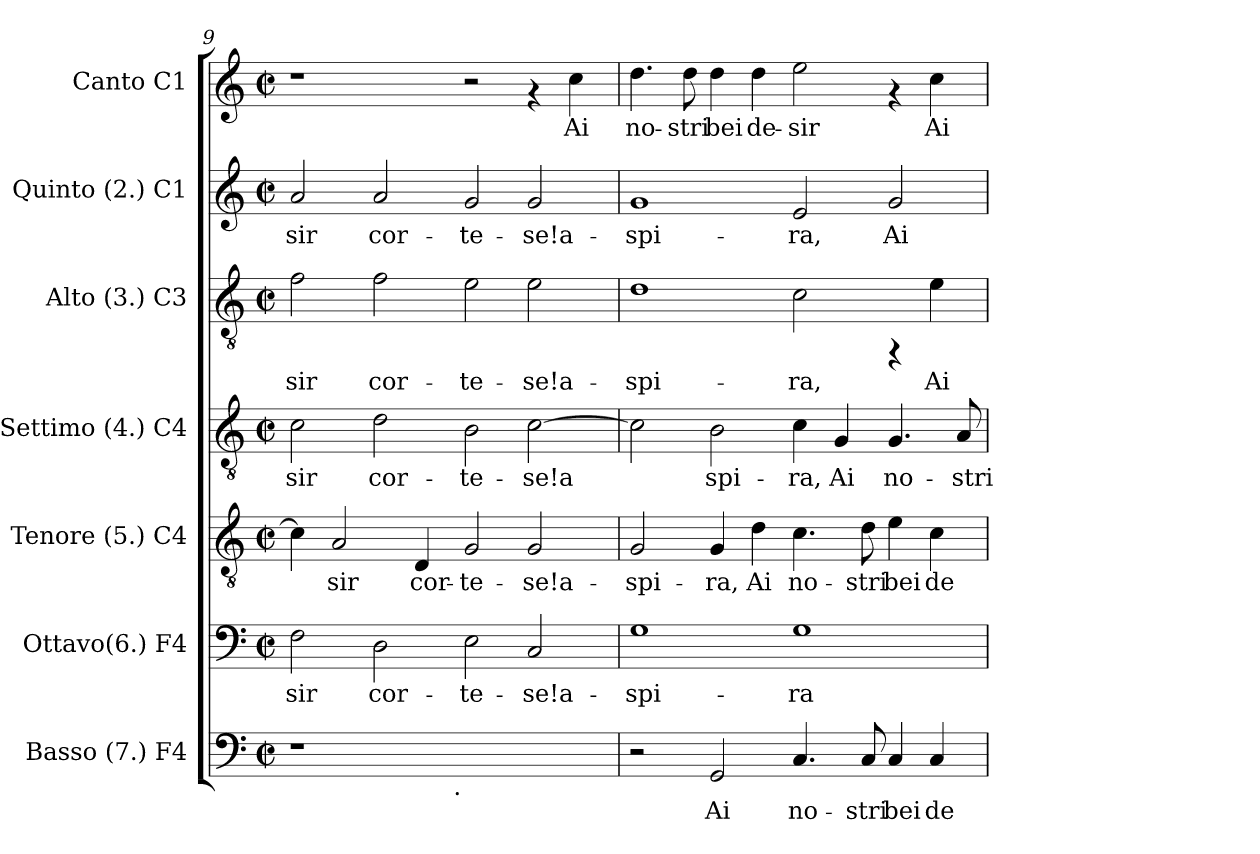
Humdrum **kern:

**kern	**text	**kern	**text	**kern	**text	**kern	**text	**kern	**text	**kern	**text	**kern	**text
*part7	*part7	*part6	*part6	*part5	*part5	*part4	*part4	*part3	*part3	*part2	*part2	*part1	*part1
*staff7	*staff7	*staff6	*staff6	*staff5	*staff5	*staff4	*staff4	*staff3	*staff3	*staff2	*staff2	*staff1	*staff1
*I"Basso (7.)  F4	*	*I"Ottavo(6.)  F4	*	*I"Tenore (5.)  C4	*	*I"Settimo (4.)  C4	*	*I"Alto (3.)  C3	*	*I"Quinto (2.)  C1	*	*I"Canto  C1	*
*	*	*	*	*I'T	*	*	*	*I'A	*	*	*	*I'C	*
*clefF4	*	*clefF4	*	*clefGv2	*	*clefGv2	*	*clefGv2	*	*clefG2	*	*clefG2	*
*k[]	*	*k[]	*	*k[]	*	*k[]	*	*k[]	*	*k[]	*	*k[]	*
*C:	*	*C:	*	*C:	*	*C:	*	*C:	*	*C:	*	*C:	*
*M2/2	*	*M2/2	*	*M2/2	*	*M2/2	*	*M2/2	*	*M2/2	*	*M2/2	*
*met(c|)	*	*met(c|)	*	*met(c|)	*	*met(c|)	*	*met(c|)	*	*met(c|)	*	*met(c|)	*
=9	=9	=9	=9	=9	=9	=9	=9	=9	=9	=9	=9	=9	=9
!	!	!	!LO:LY:b:cj	!	!LO:LY:b:cj	!	!LO:LY:b:cj	!	!LO:LY:b:cj	!	!LO:LY:b:cj	!	!
*^	*	*	*	*	*	*	*	*	*	*	*	*	*
1r	2ryy	.	2F\	-sir	4c\]	--	2c\	-sir	2f\	-sir	2a/	-sir	1r	.
!	!	!	!	!	!	!LO:LY:b:cj	!	!	!	!	!	!	!	!
.	.	.	.	.	2A/	-sir	.	.	.	.	.	.	.	.
!	!	!	!	!LO:LY:b:cj	!	!	!	!LO:LY:b:cj	!	!LO:LY:b:cj	!	!LO:LY:b:cj	!	!
.	4...ryy	.	2D\	cor-	.	.	2d\	cor-	2f\	cor-	2a/	cor-	.	.
!	!	!	!	!	!	!LO:LY:b:cj	!	!	!	!	!	!	!	!
.	.	.	.	.	4D/	cor-	.	.	.	.	.	.	.	.
!	!LO:TX:b:t=.	!	!	!	!	!	!	!	!	!	!	!	!	!
.	1ryy	.	.	.	.	.	.	.	.	.	.	.	.	.
!	!	!	!	!LO:LY:b:cj	!	!LO:LY:b:cj	!	!LO:LY:b:cj	!	!LO:LY:b:cj	!	!LO:LY:b:cj	!	!
1ryy	.	.	2E\	-te-	2G/	-te-	2B\	-te-	2e\	-te-	2g/	-te-	2r	.
!	!	!	!	!LO:LY:b:cj	!	!LO:LY:b:cj	!	!LO:LY:b:cj	!	!LO:LY:b:cj	!	!LO:LY:b:cj	!	!
.	.	.	2C/	-se!a-	2G/	-se!a-	[>2c\	-se!a-	2e\	-se!a-	2g/	-se!a-	4rf	.
!	!	!	!	!	!	!	!	!	!	!	!	!	!	!LO:LY:b:cj
.	.	.	.	.	.	.	.	.	.	.	.	.	4cc\	Ai
.	32ryy	.	.	.	.	.	.	.	.	.	.	.	.	.
=10	=10	=10	=10	=10	=10	=10	=10	=10	=10	=10	=10	=10	=10	=10
!	!	!	!	!LO:LY:b:cj	!	!LO:LY:b:cj	!	!LO:LY:b:cj	!	!LO:LY:b:cj	!	!LO:LY:b:cj	!	!LO:LY:b:cj
*v	*v	*	*	*	*	*	*	*	*	*	*	*	*	*
2r	.	1G	-spi-	2G/	-spi-	2c\]	--	1d	-spi-	1g	-spi-	4.dd\	no-
!	!	!	!	!	!	!	!	!	!	!	!	!	!LO:LY:b:cj
.	.	.	.	.	.	.	.	.	.	.	.	8dd\	-stri
!	!LO:LY:b:cj	!	!	!	!LO:LY:b:cj	!	!LO:LY:b:cj	!	!	!	!	!	!LO:LY:b:cj
2GG/	Ai	.	.	4G/	-ra,	2B\	-spi-	.	.	.	.	4dd\	bei
!	!	!	!	!	!LO:LY:b:cj	!	!	!	!	!	!	!	!LO:LY:b:cj
.	.	.	.	4d\	Ai	.	.	.	.	.	.	4dd\	de-
!	!LO:LY:b:cj	!	!LO:LY:b:cj	!	!LO:LY:b:cj	!	!LO:LY:b:cj	!	!LO:LY:b:cj	!	!LO:LY:b:cj	!	!LO:LY:b:cj
4.C/	no-	1G	-ra	4.c\	no-	4c\	-ra,	2c\	-ra,	2e/	-ra,	2ee\	-sir
!	!	!	!	!	!	!	!LO:LY:b:cj	!	!	!	!	!	!
.	.	.	.	.	.	4G/	Ai	.	.	.	.	.	.
!	!LO:LY:b:cj	!	!	!	!LO:LY:b:cj	!	!	!	!	!	!	!	!
8C/	-stri	.	.	8d\	-stri	.	.	.	.	.	.	.	.
!	!LO:LY:b:cj	!	!	!	!LO:LY:b:cj	!	!LO:LY:b:cj	!	!	!	!LO:LY:b:cj	!	!
4C/	bei	.	.	4e\	bei	4.G/	no-	4rFF	.	2g/	Ai	4rf	.
!	!LO:LY:b:cj	!	!	!	!LO:LY:b:cj	!	!	!	!LO:LY:b:cj	!	!	!	!LO:LY:b:cj
4C/	de-	.	.	4c\	de-	.	.	4e\	Ai	.	.	4cc\	Ai
!	!	!	!	!	!	!	!LO:LY:b:cj	!	!	!	!	!	!
.	.	.	.	.	.	8A/	-stri	.	.	.	.	.	.
=	=	=	=	=	=	=	=	=	=	=	=	=	=
*-	*-	*-	*-	*-	*-	*-	*-	*-	*-	*-	*-	*-	*-
